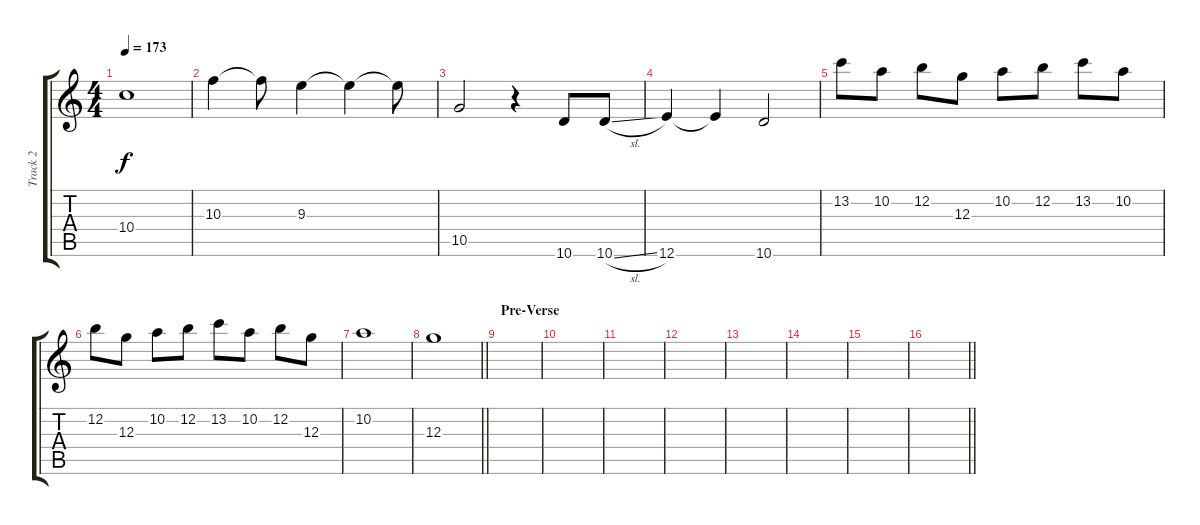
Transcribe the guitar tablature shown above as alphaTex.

\track ("Track 2" "Track 2") {instrument overdrivenguitar}
\staff {score tabs}
\tuning (E4 B3 G3 D3 A2 E2) {hide}
\ts (4 4)
\tempo 173
\clef g2
\ks c
10.4.1{dy f} |
10.3.4 10.3{t}.8 9.3.4 9.3{t}.4 9.3{t}.8 |
10.5.2 r.4 10.6.8 10.6{sl}.8 |
12.6.4 12.6{t}.4 10.6.2 |
13.2.8 10.2.8 12.2.8 12.3.8 10.2.8 12.2.8 13.2.8 10.2.8 |
12.2.8 12.3.8 10.2.8 12.2.8 13.2.8 10.2.8 12.2.8 12.3.8 |
10.2.1 |
\barLineRight lightlight
12.3.1 |
\section ("" "Pre-Verse")
|
|
|
|
|
|
|
\barLineRight lightlight
